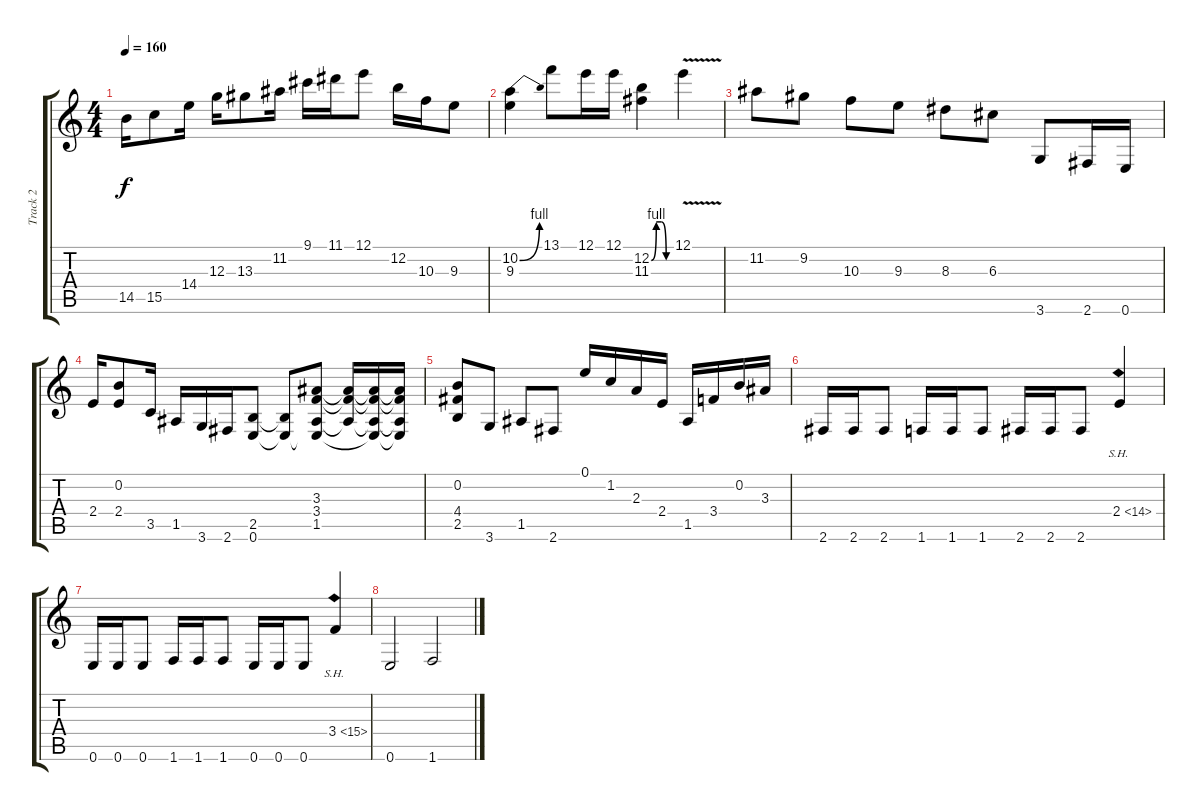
\track ("Track 2" "Track 2") {instrument distortionguitar}
\staff {score tabs}
\tuning (E4 B3 G3 D3 A2 E2) {hide}
\ts (4 4)
\tempo 160
\clef g2
\ks c
14.5.16{dy f} 15.5.8 14.4.16 12.3.16 13.3.8 11.2.16 9.1.16 11.1.16 12.1.8 12.2.16 10.3.16 9.3.8 |
(10.2{be (bend 0 0 60 4)} 9.3).4 13.1.8 12.1.16 12.1.16 (12.2{be (custom 0 0 15 4 30 4 45 0 60 0)} 11.3).4 12.1{v}.4 |
11.2.8 9.2.8 10.3.8 9.3.8 8.3.8 6.3.8 3.6.8 2.6.16 0.6.16 |
2.4.16 (0.2 2.4).8 3.5.16 1.5.16 3.6.16 2.6.16 (2.5 0.6).8 (2.5{t} 0.6{t}).8 (3.3 3.4 1.5 0.6{t}).8 (3.3{t} 3.4{t} 1.5{t}).16 (3.3{t} 3.4{t} 1.5{t} 0.6{t}).16 (3.3{t} 3.4{t} 1.5{t} 0.6{t}).16 |
(0.2 4.4 2.5).8 3.6.8 1.5.8 2.6.8 0.1.16 1.2.16 2.3.16 2.4.16 1.5.16 3.4.16 0.2.16 3.3.16 |
2.6.16 2.6.16 2.6.8 1.6.16 1.6.16 1.6.8 2.6.16 2.6.16 2.6.8 2.4{sh 12}.4 |
0.6.16 0.6.16 0.6.8 1.6.16 1.6.16 1.6.8 0.6.16 0.6.16 0.6.8 3.4{sh 12}.4 |
0.6.2 1.6.2
